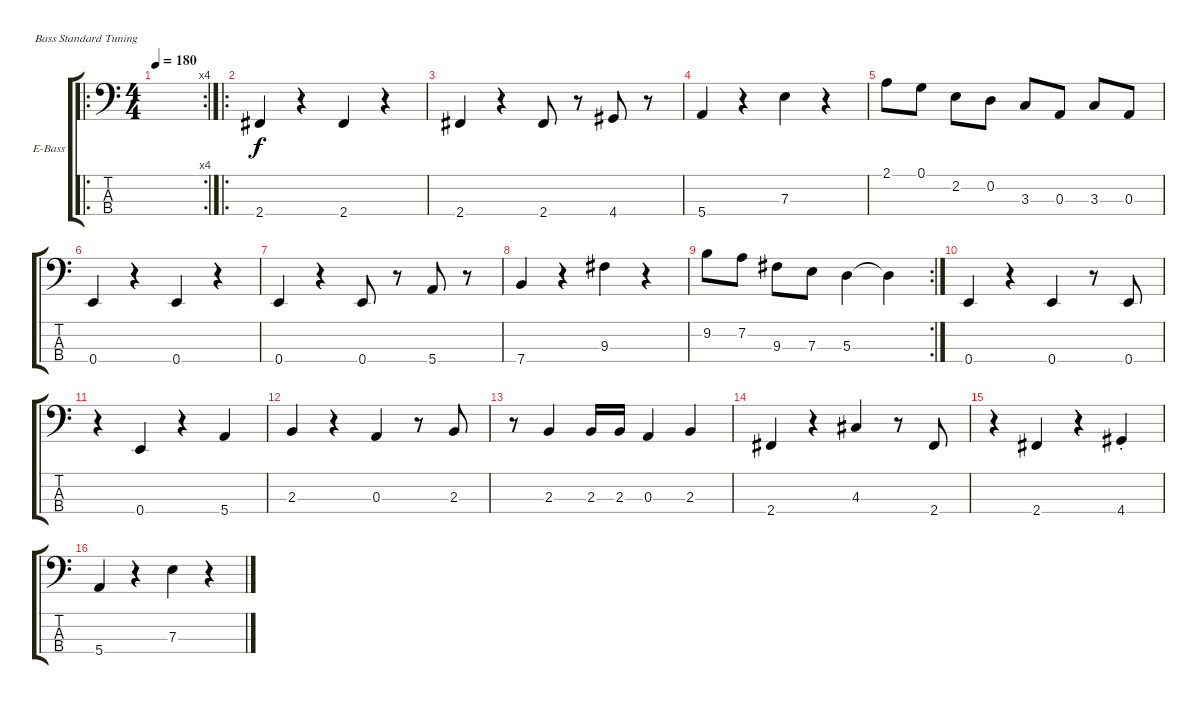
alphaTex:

\defaultSystemsLayout 4
\bracketExtendMode groupsimilarinstruments
\firstSystemTrackNameOrientation horizontal
\otherSystemsTrackNameOrientation horizontal
\track ("Electric Bass" "E-Bass") {instrument electricbassfinger}
\staff {score tabs}
\tuning (G2 D2 A1 E1)
\ro
\rc 4
\ts (4 4)
\tempo 180
\clef f4
\scale
0.5
\ks c
|
\ro
\scale
0.272388 2.4.4 r.4 2.4.4 r.4 |
\scale
0.227612 2.4.4 r.4 2.4.8 r.8 4.4.8 r.8 |
\scale
0.333333 5.4.4 r.4 7.3.4 r.4 |
\scale
0.333333 2.1.8 0.1.8 2.2.8 0.2.8 3.3.8 0.3.8 3.3.8 0.3.8 |
\scale
0.333333 0.4.4 r.4 0.4.4 r.4 |
\scale
0.322751 0.4.4 r.4 0.4.8 r.8 5.4.8 r.8 |
\scale
0.322751 7.4.4 r.4 9.3.4 r.4 |
\rc 2
\scale
0.354497 9.2.8 7.2.8 9.3.8 7.3.8 5.3.4 5.3{t}.4 |
\scale
0.333333 0.4.4 r.4 0.4.4 r.8 0.4.8 |
\scale
0.333333 r.4 0.4.4 r.4 5.4.4 |
\scale
0.333333 2.3.4 r.4 0.3.4 r.8 2.3.8 |
\scale
0.333333 r.8 2.3.4 2.3.16 2.3.16 0.3.4 2.3.4 |
\scale
0.333333 2.4.4 r.4 4.3.4 r.8 2.4.8 |
\scale
0.333333 r.4 2.4.4 r.4 4.4{st}.4 |
\scale
0.333333 5.4.4 r.4 7.3.4 r.4
